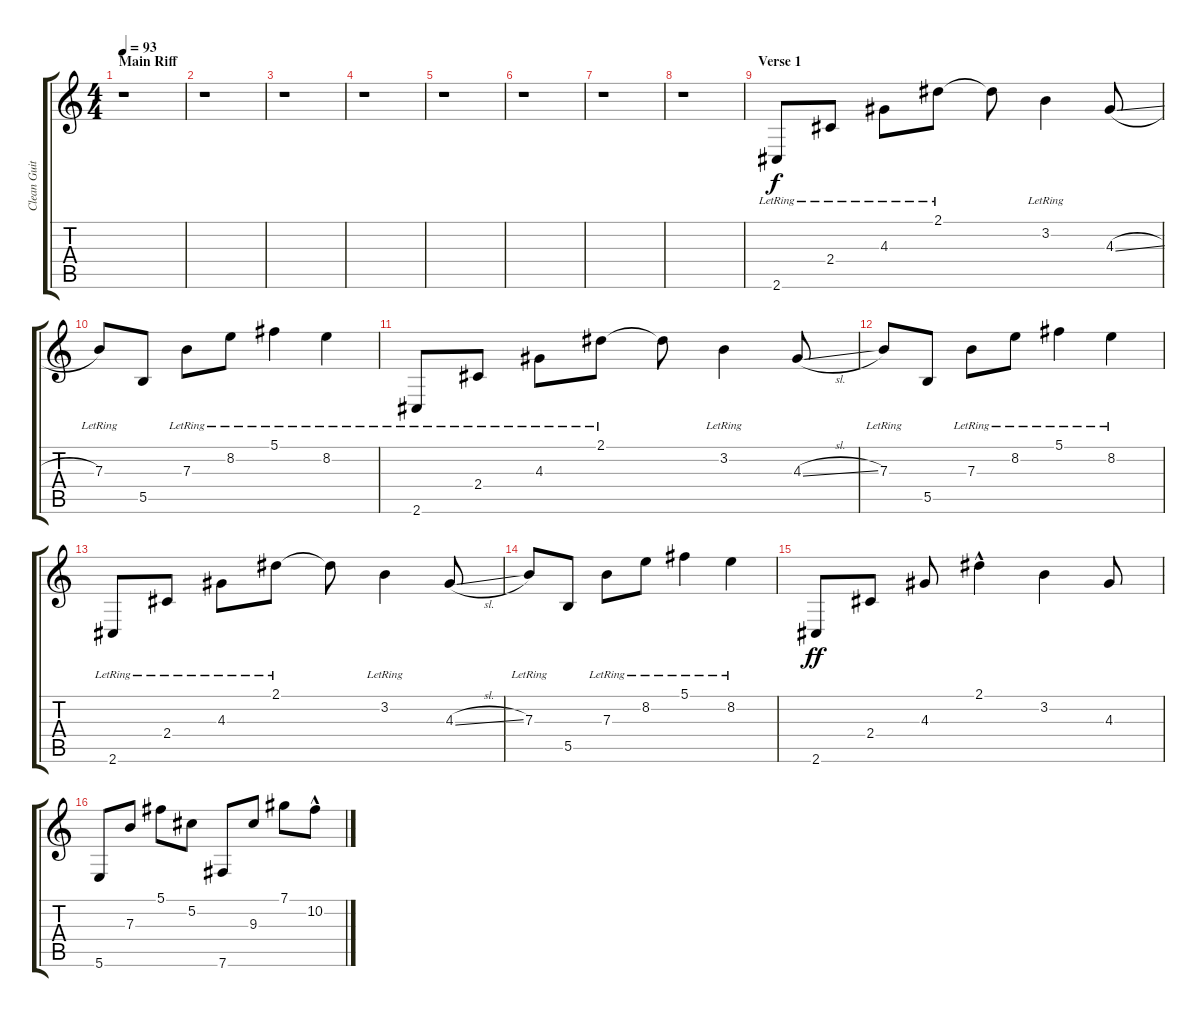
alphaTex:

\track ("Clean Guitar 1" "Clean Guit") {instrument electricguitarclean}
\staff {score tabs}
\tuning (Db4 Ab3 E3 B2 Gb2 B1) {hide}
\ts (4 4)
\section ("" "Main Riff")
\tempo 93
\clef g2
\ks c
r.1{dy f} |
r.1 |
r.1 |
r.1 |
r.1 |
r.1 |
r.1 |
r.1 |
\section ("" "Verse 1")
2.6{lr}.8 2.4{lr}.8 4.3{lr}.8 2.1{lr}.8 2.1{t}.8 3.2{lr}.4 4.3{sl}.8 |
7.3{lr}.8 5.5.8 7.3{lr}.8 8.2{lr}.8 5.1{lr}.4 8.2{lr}.4 |
2.6{lr}.8 2.4{lr}.8 4.3{lr}.8 2.1{lr}.8 2.1{t}.8 3.2{lr}.4 4.3{sl}.8 |
7.3{lr}.8 5.5.8 7.3{lr}.8 8.2{lr}.8 5.1{lr}.4 8.2{lr}.4 |
2.6{lr}.8 2.4{lr}.8 4.3{lr}.8 2.1{lr}.8 2.1{t}.8 3.2{lr}.4 4.3{sl}.8 |
7.3{lr}.8 5.5.8 7.3{lr}.8 8.2{lr}.8 5.1{lr}.4 8.2{lr}.4 |
2.6.8{dy ff} 2.4.8 4.3.8 2.1{hac}.4 3.2.4 4.3.8 |
5.6.8 7.3.8 5.1.8 5.2.8 7.6.8 9.3.8 7.1.8 10.2{hac}.8
